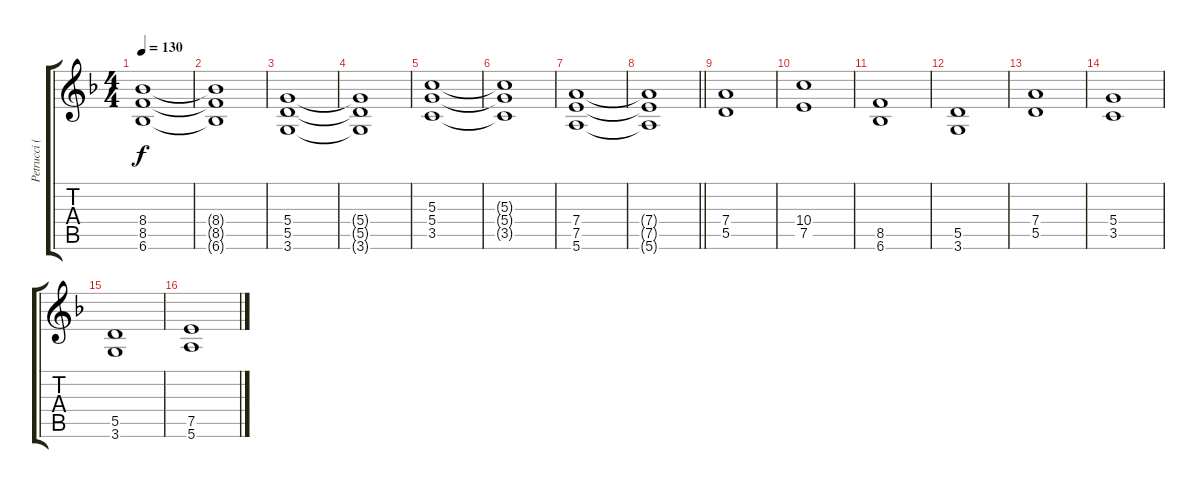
\track ("Petrucci (guitar two)" "Petrucci (") {instrument distortionguitar}
\staff {score tabs}
\tuning (E4 B3 G3 D3 A2 E2) {hide}
\ts (4 4)
\tempo 130
\clef g2
\ks dminor
(8.4 8.5 6.6).1{dy f} |
(8.4{t} 8.5{t} 6.6{t}).1 |
(5.4 5.5 3.6).1 |
(5.4{t} 5.5{t} 3.6{t}).1 |
(5.3 5.4 3.5).1 |
(5.3{t} 5.4{t} 3.5{t}).1 |
(7.4 7.5 5.6).1 |
\barLineRight lightlight
(7.4{t} 7.5{t} 5.6{t}).1 |
(7.4 5.5).1 |
(10.4 7.5).1 |
(8.5 6.6).1 |
(5.5 3.6).1 |
(7.4 5.5).1 |
(5.4 3.5).1 |
(5.5 3.6).1 |
(7.5 5.6).1
